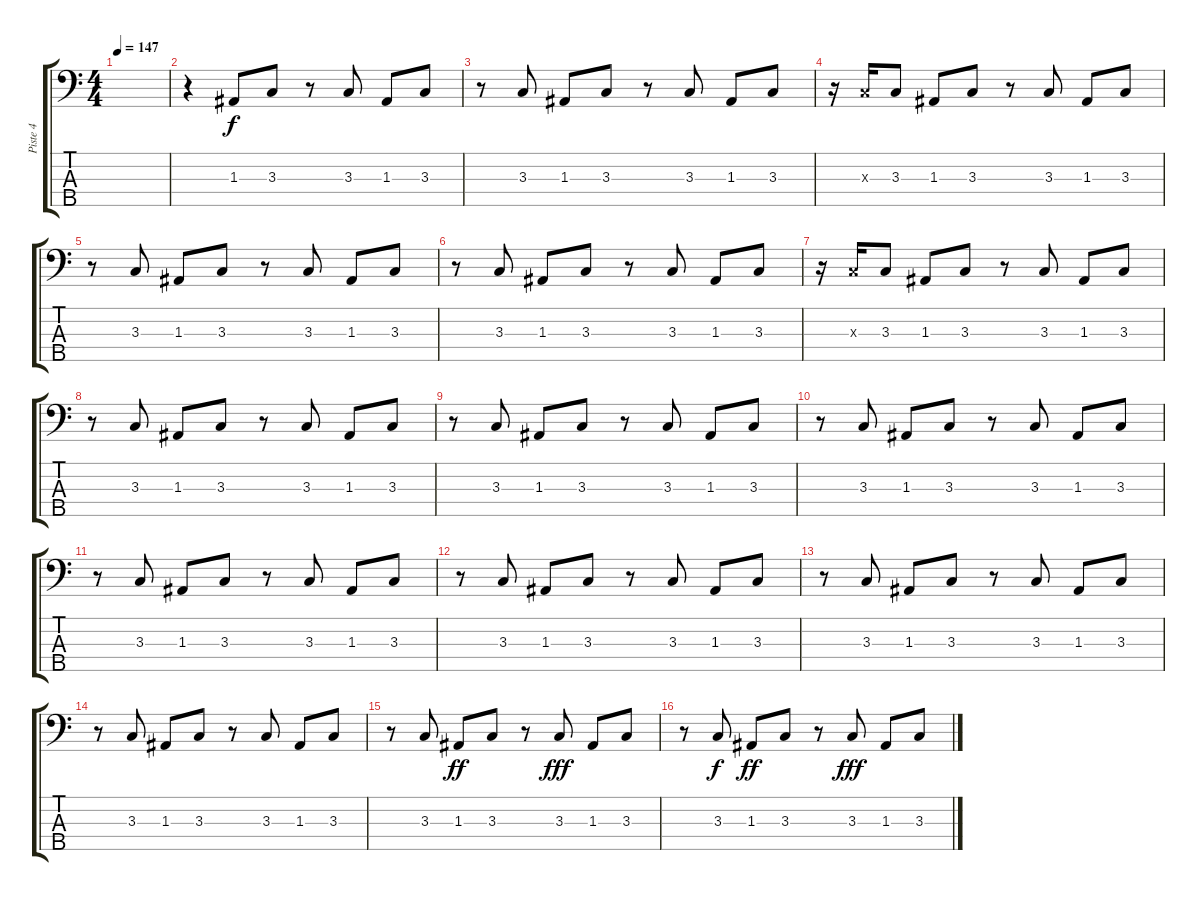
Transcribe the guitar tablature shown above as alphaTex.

\track ("Piste 4" "Piste 4") {instrument electricbassfinger}
\staff {score tabs}
\tuning (G2 D2 A1 E1 B0) {hide}
\ts (4 4)
\tempo 147
\clef f4
\ks c
|
r.4 1.3.8 3.3.8 r.8 3.3.8 1.3.8 3.3.8 |
r.8 3.3.8 1.3.8 3.3.8 r.8 3.3.8 1.3.8 3.3.8 |
r.16 3.3{x}.16 3.3.8 1.3.8 3.3.8 r.8 3.3.8 1.3.8 3.3.8 |
r.8 3.3.8 1.3.8 3.3.8 r.8 3.3.8 1.3.8 3.3.8 |
r.8 3.3.8 1.3.8 3.3.8 r.8 3.3.8 1.3.8 3.3.8 |
r.16 3.3{x}.16 3.3.8 1.3.8 3.3.8 r.8 3.3.8 1.3.8 3.3.8 |
r.8 3.3.8 1.3.8 3.3.8 r.8 3.3.8 1.3.8 3.3.8 |
r.8 3.3.8 1.3.8 3.3.8 r.8 3.3.8 1.3.8 3.3.8 |
r.8 3.3.8 1.3.8 3.3.8 r.8 3.3.8 1.3.8 3.3.8 |
r.8 3.3.8 1.3.8 3.3.8 r.8 3.3.8 1.3.8 3.3.8 |
r.8 3.3.8 1.3.8 3.3.8 r.8 3.3.8 1.3.8 3.3.8 |
r.8 3.3.8 1.3.8 3.3.8 r.8 3.3.8 1.3.8 3.3.8 |
r.8 3.3.8 1.3.8 3.3.8 r.8 3.3.8 1.3.8 3.3.8 |
r.8 3.3.8 1.3.8{dy ff} 3.3.8 r.8 3.3.8{dy fff} 1.3.8 3.3.8 |
r.8 3.3.8{dy f} 1.3.8{dy ff} 3.3.8 r.8 3.3.8{dy fff} 1.3.8 3.3.8
